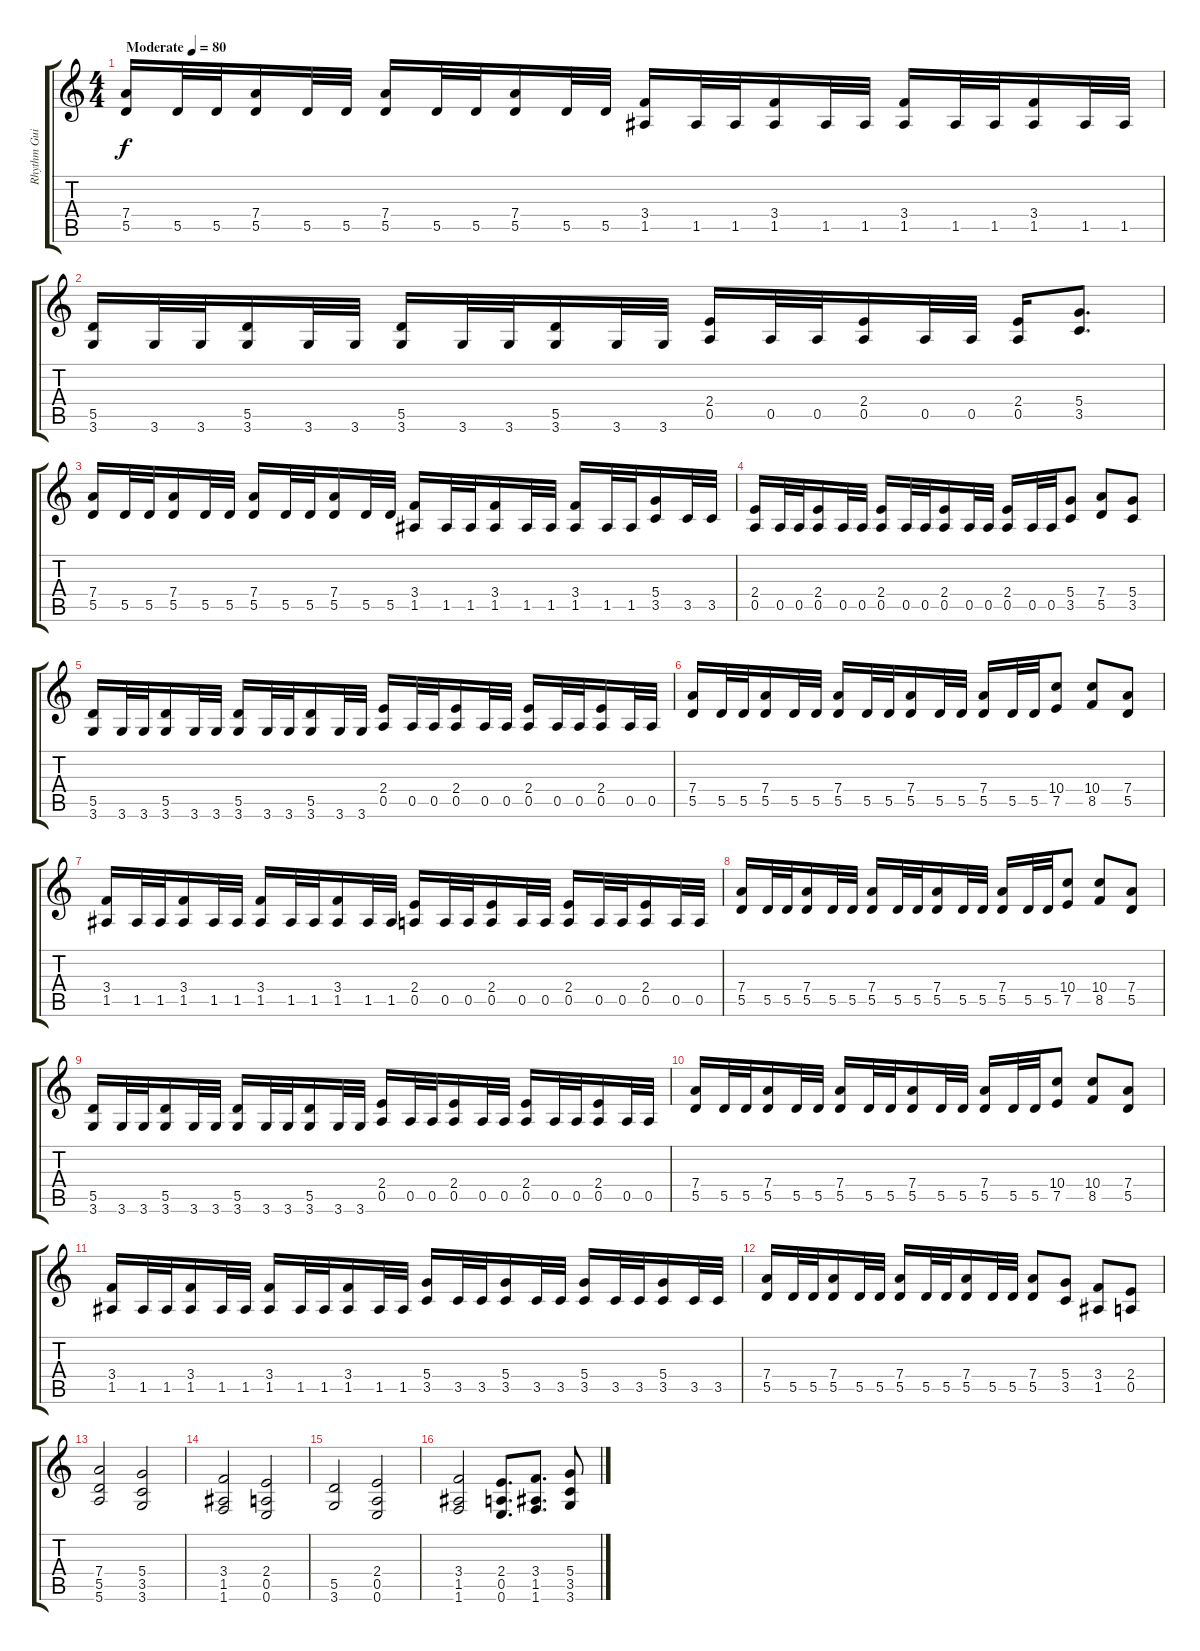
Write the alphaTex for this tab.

\track ("Rhythm Guitar" "Rhythm Gui") {instrument distortionguitar}
\staff {score tabs}
\tuning (E4 B3 G3 D3 A2 E2) {hide}
\ts (4 4)
\tempo (80 "Moderate")
\clef g2
\ks c
(7.4 5.5).16{dy f instrument distortionguitar} 5.5.32 5.5.32 (7.4 5.5).16 5.5.32 5.5.32 (7.4 5.5).16 5.5.32 5.5.32 (7.4 5.5).16 5.5.32 5.5.32 (3.4 1.5).16 1.5.32 1.5.32 (3.4 1.5).16 1.5.32 1.5.32 (3.4 1.5).16 1.5.32 1.5.32 (3.4 1.5).16 1.5.32 1.5.32 |
(5.5 3.6).16 3.6.32 3.6.32 (5.5 3.6).16 3.6.32 3.6.32 (5.5 3.6).16 3.6.32 3.6.32 (5.5 3.6).16 3.6.32 3.6.32 (2.4 0.5).16 0.5.32 0.5.32 (2.4 0.5).16 0.5.32 0.5.32 (2.4 0.5).16 (5.4 3.5).8{d} |
(7.4 5.5).16 5.5.32 5.5.32 (7.4 5.5).16 5.5.32 5.5.32 (7.4 5.5).16 5.5.32 5.5.32 (7.4 5.5).16 5.5.32 5.5.32 (3.4 1.5).16 1.5.32 1.5.32 (3.4 1.5).16 1.5.32 1.5.32 (3.4 1.5).16 1.5.32 1.5.32 (5.4 3.5).16 3.5.32 3.5.32 |
(2.4 0.5).16 0.5.32 0.5.32 (2.4 0.5).16 0.5.32 0.5.32 (2.4 0.5).16 0.5.32 0.5.32 (2.4 0.5).16 0.5.32 0.5.32 (2.4 0.5).16 0.5.32 0.5.32 (5.4 3.5).8 (7.4 5.5).8 (5.4 3.5).8 |
(5.5 3.6).16 3.6.32 3.6.32 (5.5 3.6).16 3.6.32 3.6.32 (5.5 3.6).16 3.6.32 3.6.32 (5.5 3.6).16 3.6.32 3.6.32 (2.4 0.5).16 0.5.32 0.5.32 (2.4 0.5).16 0.5.32 0.5.32 (2.4 0.5).16 0.5.32 0.5.32 (2.4 0.5).16 0.5.32 0.5.32 |
(7.4 5.5).16 5.5.32 5.5.32 (7.4 5.5).16 5.5.32 5.5.32 (7.4 5.5).16 5.5.32 5.5.32 (7.4 5.5).16 5.5.32 5.5.32 (7.4 5.5).16 5.5.32 5.5.32 (10.4 7.5).8 (10.4 8.5).8 (7.4 5.5).8 |
(3.4 1.5).16 1.5.32 1.5.32 (3.4 1.5).16 1.5.32 1.5.32 (3.4 1.5).16 1.5.32 1.5.32 (3.4 1.5).16 1.5.32 1.5.32 (2.4 0.5).16 0.5.32 0.5.32 (2.4 0.5).16 0.5.32 0.5.32 (2.4 0.5).16 0.5.32 0.5.32 (2.4 0.5).16 0.5.32 0.5.32 |
(7.4 5.5).16 5.5.32 5.5.32 (7.4 5.5).16 5.5.32 5.5.32 (7.4 5.5).16 5.5.32 5.5.32 (7.4 5.5).16 5.5.32 5.5.32 (7.4 5.5).16 5.5.32 5.5.32 (10.4 7.5).8 (10.4 8.5).8 (7.4 5.5).8 |
(5.5 3.6).16 3.6.32 3.6.32 (5.5 3.6).16 3.6.32 3.6.32 (5.5 3.6).16 3.6.32 3.6.32 (5.5 3.6).16 3.6.32 3.6.32 (2.4 0.5).16 0.5.32 0.5.32 (2.4 0.5).16 0.5.32 0.5.32 (2.4 0.5).16 0.5.32 0.5.32 (2.4 0.5).16 0.5.32 0.5.32 |
(7.4 5.5).16 5.5.32 5.5.32 (7.4 5.5).16 5.5.32 5.5.32 (7.4 5.5).16 5.5.32 5.5.32 (7.4 5.5).16 5.5.32 5.5.32 (7.4 5.5).16 5.5.32 5.5.32 (10.4 7.5).8 (10.4 8.5).8 (7.4 5.5).8 |
(3.4 1.5).16 1.5.32 1.5.32 (3.4 1.5).16 1.5.32 1.5.32 (3.4 1.5).16 1.5.32 1.5.32 (3.4 1.5).16 1.5.32 1.5.32 (5.4 3.5).16 3.5.32 3.5.32 (5.4 3.5).16 3.5.32 3.5.32 (5.4 3.5).16 3.5.32 3.5.32 (5.4 3.5).16 3.5.32 3.5.32 |
(7.4 5.5).16 5.5.32 5.5.32 (7.4 5.5).16 5.5.32 5.5.32 (7.4 5.5).16 5.5.32 5.5.32 (7.4 5.5).16 5.5.32 5.5.32 (7.4 5.5).8 (5.4 3.5).8 (3.4 1.5).8 (2.4 0.5).8 |
(7.4 5.5 5.6).2 (5.4 3.5 3.6).2 |
(3.4 1.5 1.6).2 (2.4 0.5 0.6).2 |
(5.5 3.6).2 (2.4 0.5 0.6).2 |
(3.4 1.5 1.6).2 (2.4 0.5 0.6).8{d} (3.4 1.5 1.6).8{d} (5.4 3.5 3.6).8
